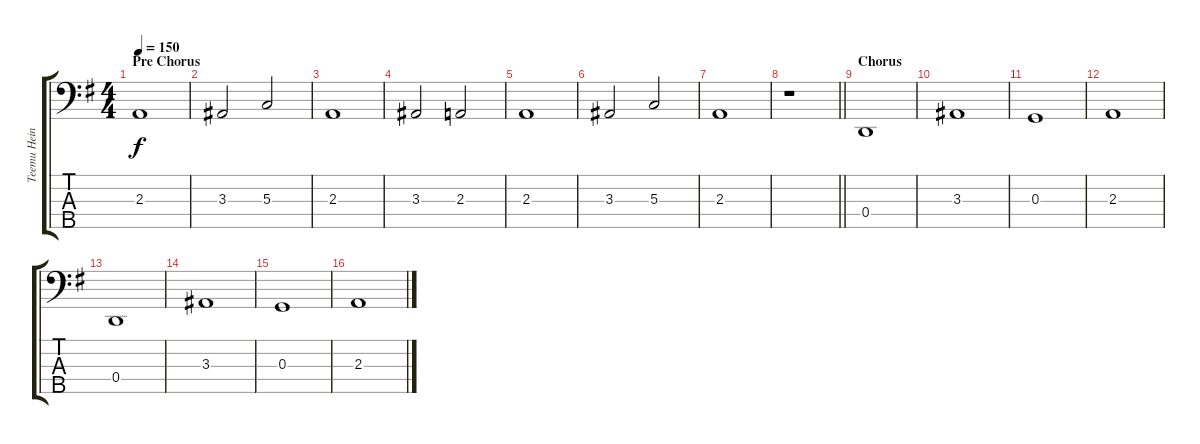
\track ("Teemu Heinola (bass)" "Teemu Hein") {instrument electricbasspick}
\staff {score tabs}
\tuning (F2 C2 G1 D1 A0) {hide}
\ts (4 4)
\section ("" "Pre Chorus")
\tempo 150
\clef f4
\ks eminor
2.3.1{dy f} |
3.3.2 5.3.2 |
2.3.1 |
3.3.2 2.3.2 |
2.3.1 |
3.3.2 5.3.2 |
2.3.1 |
\barLineRight lightlight
r.1 |
\section ("" "Chorus")
0.4.1 |
3.3.1 |
0.3.1 |
2.3.1 |
0.4.1 |
3.3.1 |
0.3.1 |
2.3.1
